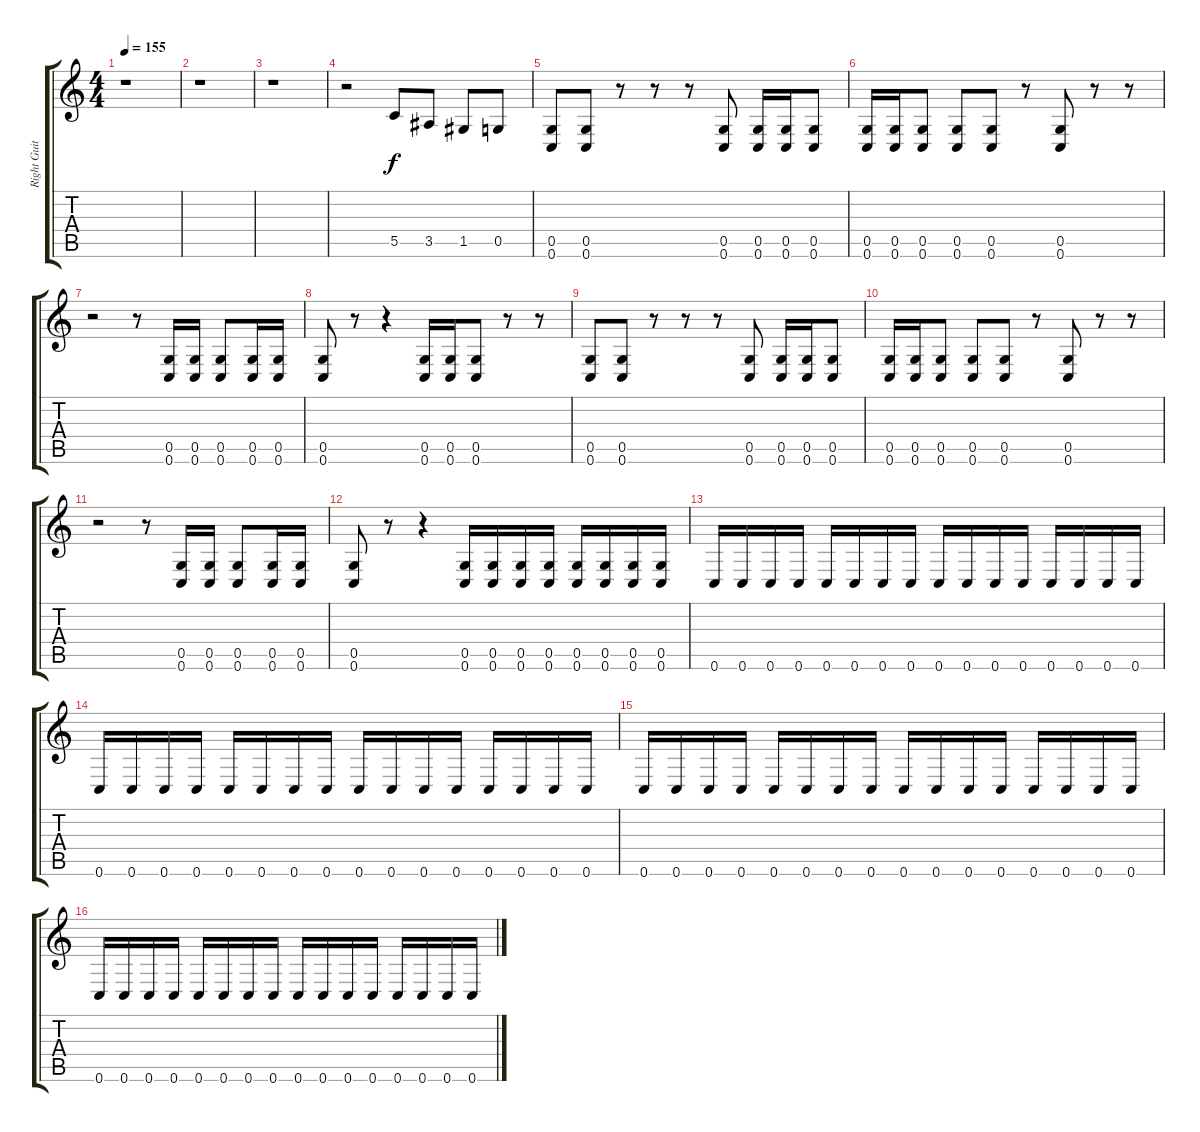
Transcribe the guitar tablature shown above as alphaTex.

\track ("Right Guitar" "Right Guit") {instrument distortionguitar}
\staff {score tabs}
\tuning (D4 A3 F3 C3 G2 C2) {hide}
\ts (4 4)
\tempo 155
\clef g2
\ks c
r.1{dy f} |
r.1 |
r.1 |
r.2 5.5.8 3.5.8 1.5.8 0.5.8 |
(0.5 0.6).8 (0.5 0.6).8 r.8 r.8 r.8 (0.5 0.6).8 (0.5 0.6).16 (0.5 0.6).16 (0.5 0.6).8 |
(0.5 0.6).16 (0.5 0.6).16 (0.5 0.6).8 (0.5 0.6).8 (0.5 0.6).8 r.8 (0.5 0.6).8 r.8 r.8 |
r.2 r.8 (0.5 0.6).16 (0.5 0.6).16 (0.5 0.6).8 (0.5 0.6).16 (0.5 0.6).16 |
(0.5 0.6).8 r.8 r.4 (0.5 0.6).16 (0.5 0.6).16 (0.5 0.6).8 r.8 r.8 |
(0.5 0.6).8 (0.5 0.6).8 r.8 r.8 r.8 (0.5 0.6).8 (0.5 0.6).16 (0.5 0.6).16 (0.5 0.6).8 |
(0.5 0.6).16 (0.5 0.6).16 (0.5 0.6).8 (0.5 0.6).8 (0.5 0.6).8 r.8 (0.5 0.6).8 r.8 r.8 |
r.2 r.8 (0.5 0.6).16 (0.5 0.6).16 (0.5 0.6).8 (0.5 0.6).16 (0.5 0.6).16 |
(0.5 0.6).8 r.8 r.4 (0.5 0.6).16 (0.5 0.6).16 (0.5 0.6).16 (0.5 0.6).16 (0.5 0.6).16 (0.5 0.6).16 (0.5 0.6).16 (0.5 0.6).16 |
0.6.16 0.6.16 0.6.16 0.6.16 0.6.16 0.6.16 0.6.16 0.6.16 0.6.16 0.6.16 0.6.16 0.6.16 0.6.16 0.6.16 0.6.16 0.6.16 |
0.6.16 0.6.16 0.6.16 0.6.16 0.6.16 0.6.16 0.6.16 0.6.16 0.6.16 0.6.16 0.6.16 0.6.16 0.6.16 0.6.16 0.6.16 0.6.16 |
0.6.16 0.6.16 0.6.16 0.6.16 0.6.16 0.6.16 0.6.16 0.6.16 0.6.16 0.6.16 0.6.16 0.6.16 0.6.16 0.6.16 0.6.16 0.6.16 |
0.6.16 0.6.16 0.6.16 0.6.16 0.6.16 0.6.16 0.6.16 0.6.16 0.6.16 0.6.16 0.6.16 0.6.16 0.6.16 0.6.16 0.6.16 0.6.16
